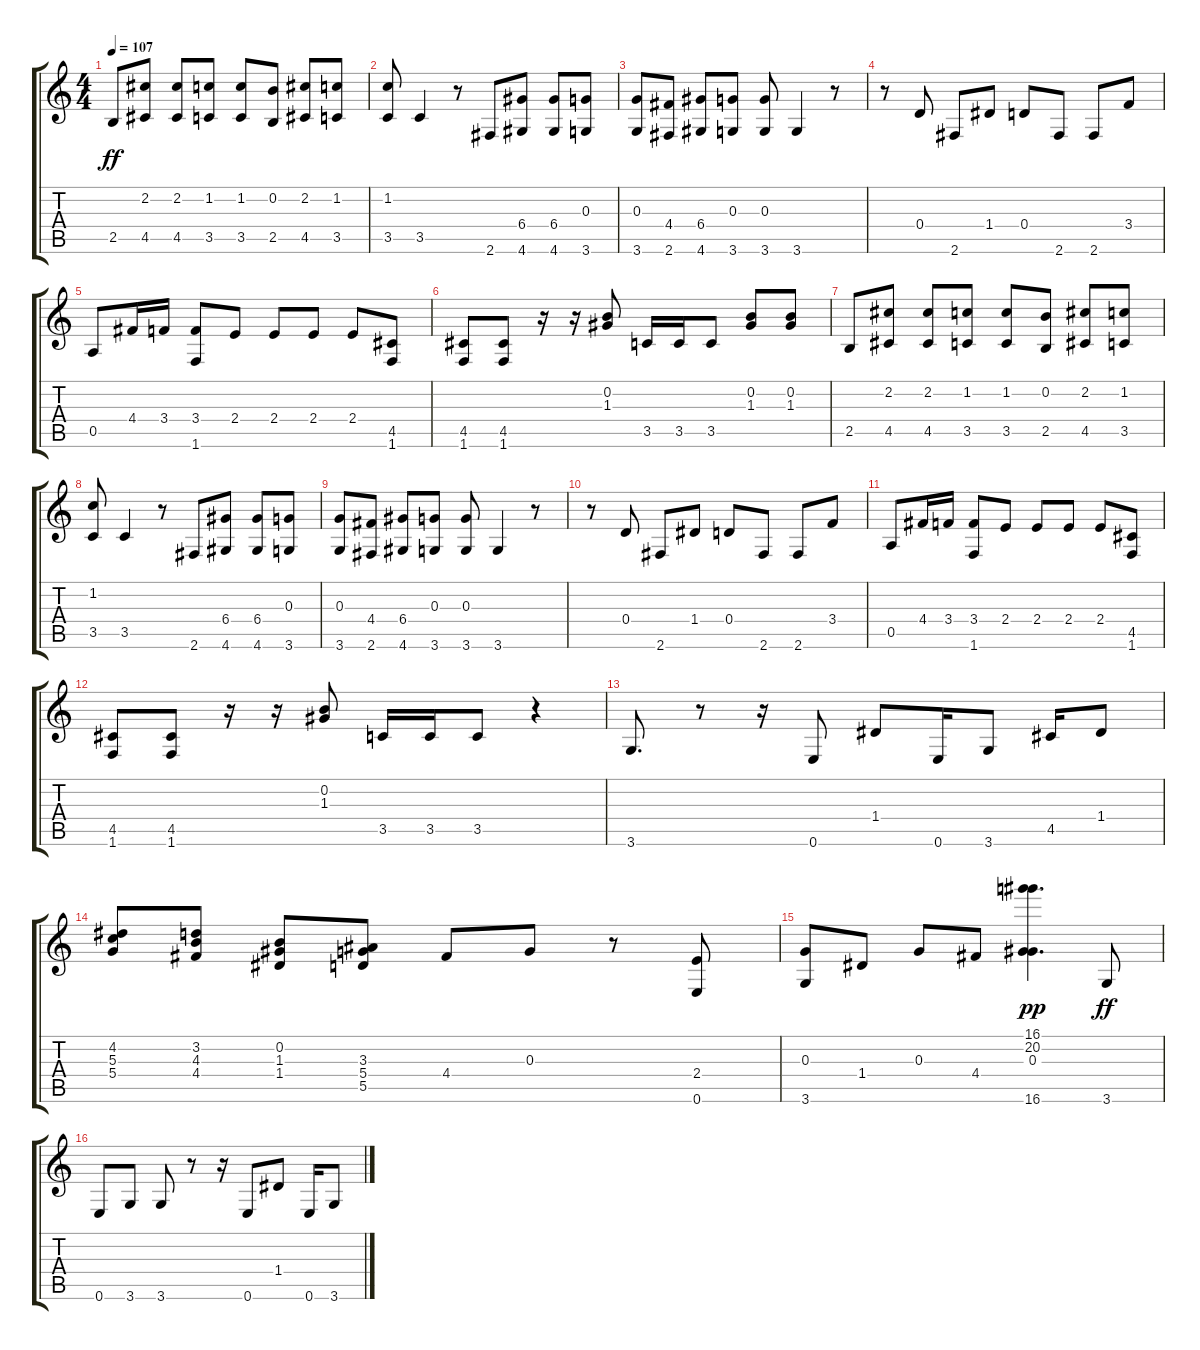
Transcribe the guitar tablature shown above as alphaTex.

\track "" {instrument distortionguitar}
\staff {score tabs}
\tuning (E4 B3 G3 D3 A2 E2) {hide}
\ts (4 4)
\tempo 107
\clef g2
\ks c
2.5.8{dy ff} (2.2 4.5).8 (2.2 4.5).8 (1.2 3.5).8 (1.2 3.5).8 (0.2 2.5).8 (2.2 4.5).8 (1.2 3.5).8 |
(1.2 3.5).8 3.5.4 r.8 2.6.8 (6.4 4.6).8 (6.4 4.6).8 (0.3 3.6).8 |
(0.3 3.6).8 (4.4 2.6).8 (6.4 4.6).8 (0.3 3.6).8 (0.3 3.6).8 3.6.4 r.8 |
r.8 0.4.8 2.6.8 1.4.8 0.4.8 2.6.8 2.6.8 3.4.8 |
0.5.8 4.4.16 3.4.16 (3.4 1.6).8 2.4.8 2.4.8 2.4.8 2.4.8 (4.5 1.6).8 |
(4.5 1.6).8 (4.5 1.6).8 r.16 r.16 (0.2 1.3).8 3.5.16 3.5.16 3.5.8 (0.2 1.3).8 (0.2 1.3).8 |
2.5.8 (2.2 4.5).8 (2.2 4.5).8 (1.2 3.5).8 (1.2 3.5).8 (0.2 2.5).8 (2.2 4.5).8 (1.2 3.5).8 |
(1.2 3.5).8 3.5.4 r.8 2.6.8 (6.4 4.6).8 (6.4 4.6).8 (0.3 3.6).8 |
(0.3 3.6).8 (4.4 2.6).8 (6.4 4.6).8 (0.3 3.6).8 (0.3 3.6).8 3.6.4 r.8 |
r.8 0.4.8 2.6.8 1.4.8 0.4.8 2.6.8 2.6.8 3.4.8 |
0.5.8 4.4.16 3.4.16 (3.4 1.6).8 2.4.8 2.4.8 2.4.8 2.4.8 (4.5 1.6).8 |
(4.5 1.6).8 (4.5 1.6).8 r.16 r.16 (0.2 1.3).8 3.5.16 3.5.16 3.5.8 r.4 |
3.6.8{d} r.8 r.16 0.6.8 1.4.8 0.6.16 3.6.8 4.5.16 1.4.8 |
(4.2 5.3 5.4).8 (3.2 4.3 4.4).8 (0.2 1.3 1.4).8 (3.3 5.4 5.5).8 4.4.8 0.3.8 r.8 (2.4 0.6).8 |
(0.3 3.6).8 1.4.8 0.3.8 4.4.8 (16.1 20.2 0.3 16.6).4{d dy pp} 3.6.8{dy ff} |
0.6.8 3.6.8 3.6.8 r.8 r.16 0.6.8 1.4.8 0.6.16 3.6.8
